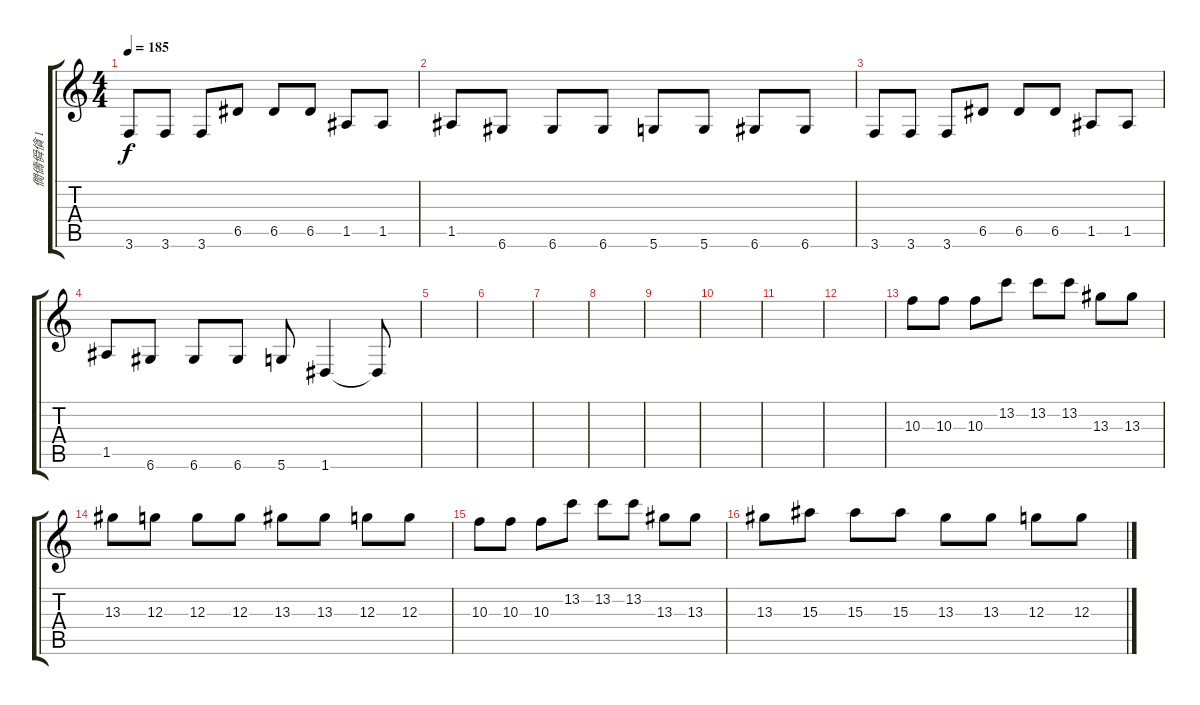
\track ("僩儔僢僋 1" "僩儔僢僋 1") {instrument electricguitarclean}
\staff {score tabs}
\tuning (E4 B3 G3 D3 A2 D2) {hide}
\ts (4 4)
\tempo 185
\clef g2
\ks c
3.6.8{dy f} 3.6.8 3.6.8 6.5.8 6.5.8 6.5.8 1.5.8 1.5.8 |
1.5.8 6.6.8 6.6.8 6.6.8 5.6.8 5.6.8 6.6.8 6.6.8 |
3.6.8 3.6.8 3.6.8 6.5.8 6.5.8 6.5.8 1.5.8 1.5.8 |
1.5.8 6.6.8 6.6.8 6.6.8 5.6.8 1.6.4 1.6{t}.8 |
|
|
|
|
|
|
|
|
10.3.8 10.3.8 10.3.8 13.2.8 13.2.8 13.2.8 13.3.8 13.3.8 |
13.3.8 12.3.8 12.3.8 12.3.8 13.3.8 13.3.8 12.3.8 12.3.8 |
10.3.8 10.3.8 10.3.8 13.2.8 13.2.8 13.2.8 13.3.8 13.3.8 |
13.3.8 15.3.8 15.3.8 15.3.8 13.3.8 13.3.8 12.3.8 12.3.8
